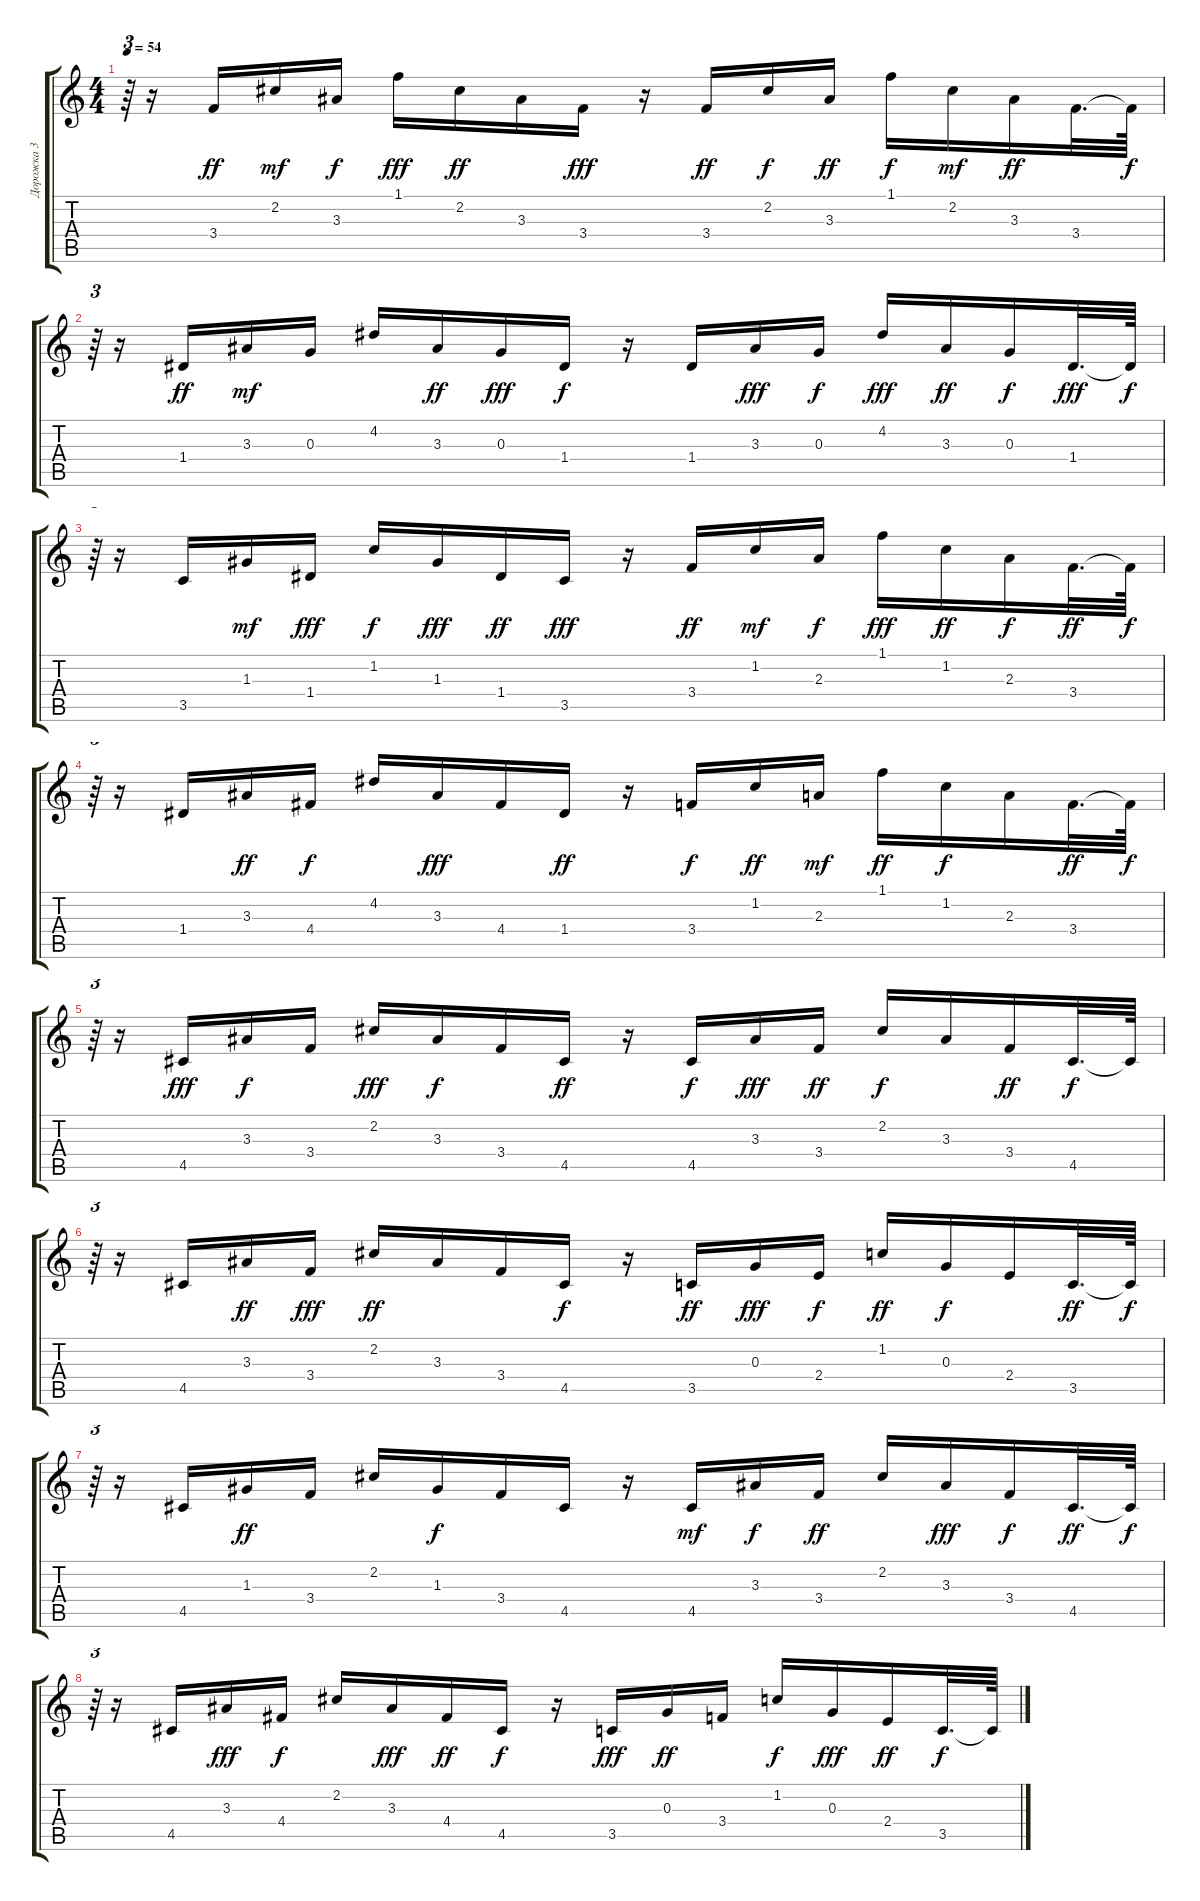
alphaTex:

\track ("Дорожка 3" "Дорожка 3") {instrument acousticguitarnylon}
\staff {score tabs}
\tuning (E4 B3 G3 D3 A2 E2) {hide}
\ts (4 4)
\tempo 54
\clef g2
\ks c
r.64{tu (3 2) dy f} r.16 3.4.16{dy ff} 2.2.16{dy mf} 3.3.16{dy f} 1.1.16{dy fff} 2.2.16{dy ff} 3.3.16 3.4.16{dy fff} r.16 3.4.16{dy ff} 2.2.16{dy f} 3.3.16{dy ff} 1.1.16{dy f} 2.2.16{dy mf} 3.3.16{dy ff} 3.4.32{d} 3.4{t}.64{dy f} |
r.64{tu (3 2)} r.16 1.4.16{dy ff} 3.3.16{dy mf} 0.3.16 4.2.16 3.3.16{dy ff} 0.3.16{dy fff} 1.4.16{dy f} r.16 1.4.16 3.3.16{dy fff} 0.3.16{dy f} 4.2.16{dy fff} 3.3.16{dy ff} 0.3.16{dy f} 1.4.32{d dy fff} 1.4{t}.64{dy f} |
r.64{tu (3 2)} r.16 3.5.16 1.3.16{dy mf} 1.4.16{dy fff} 1.2.16{dy f} 1.3.16{dy fff} 1.4.16{dy ff} 3.5.16{dy fff} r.16 3.4.16{dy ff} 1.2.16{dy mf} 2.3.16{dy f} 1.1.16{dy fff} 1.2.16{dy ff} 2.3.16{dy f} 3.4.32{d dy ff} 3.4{t}.64{dy f} |
r.64{tu (3 2)} r.16 1.4.16 3.3.16{dy ff} 4.4.16{dy f} 4.2.16 3.3.16{dy fff} 4.4.16 1.4.16{dy ff} r.16 3.4.16{dy f} 1.2.16{dy ff} 2.3.16{dy mf} 1.1.16{dy ff} 1.2.16{dy f} 2.3.16 3.4.32{d dy ff} 3.4{t}.64{dy f} |
r.64{tu (3 2)} r.16 4.5.16{dy fff} 3.3.16{dy f} 3.4.16 2.2.16{dy fff} 3.3.16{dy f} 3.4.16 4.5.16{dy ff} r.16 4.5.16{dy f} 3.3.16{dy fff} 3.4.16{dy ff} 2.2.16{dy f} 3.3.16 3.4.16{dy ff} 4.5.32{d dy f} 4.5{t}.64 |
r.64{tu (3 2)} r.16 4.5.16 3.3.16{dy ff} 3.4.16{dy fff} 2.2.16{dy ff} 3.3.16 3.4.16 4.5.16{dy f} r.16 3.5.16{dy ff} 0.3.16{dy fff} 2.4.16{dy f} 1.2.16{dy ff} 0.3.16{dy f} 2.4.16 3.5.32{d dy ff} 3.5{t}.64{dy f} |
r.64{tu (3 2)} r.16 4.5.16 1.3.16{dy ff} 3.4.16 2.2.16 1.3.16{dy f} 3.4.16 4.5.16 r.16 4.5.16{dy mf} 3.3.16{dy f} 3.4.16{dy ff} 2.2.16 3.3.16{dy fff} 3.4.16{dy f} 4.5.32{d dy ff} 4.5{t}.64{dy f} |
r.64{tu (3 2)} r.16 4.5.16 3.3.16{dy fff} 4.4.16{dy f} 2.2.16 3.3.16{dy fff} 4.4.16{dy ff} 4.5.16{dy f} r.16 3.5.16{dy fff} 0.3.16{dy ff} 3.4.16 1.2.16{dy f} 0.3.16{dy fff} 2.4.16{dy ff} 3.5.32{d dy f} 3.5{t}.64
